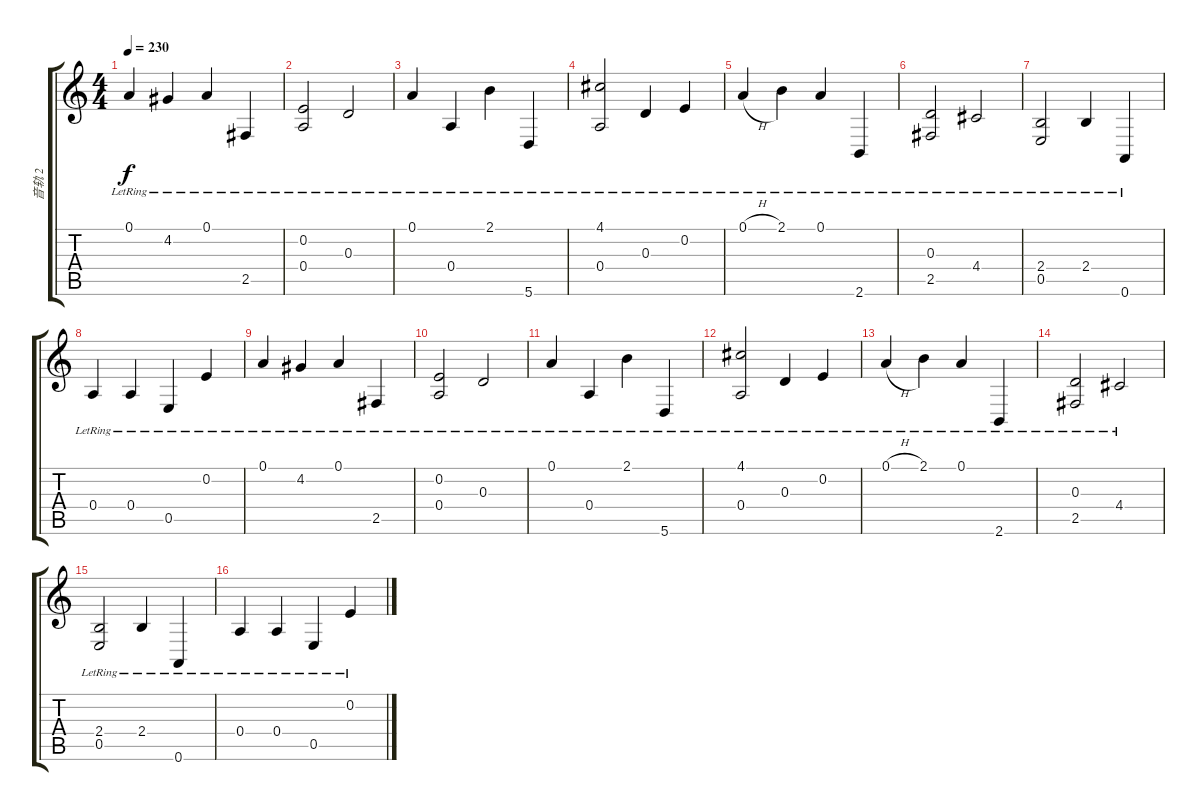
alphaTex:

\track ("音轨 2" "音轨 2") {instrument stringensemble1}
\staff {score tabs}
\tuning (A4 E4 D4 A3 E3 A2) {hide}
\ts (4 4)
\tempo 230
\clef g2
\ks c
0.1{lr}.4{dy f} 4.2{lr}.4 0.1{lr}.4 2.5{lr}.4 |
(0.2{lr} 0.4{lr}).2 0.3{lr}.2 |
0.1{lr}.4 0.4{lr}.4 2.1{lr}.4 5.6{lr}.4 |
(4.1{lr} 0.4{lr}).2 0.3{lr}.4 0.2{lr}.4 |
0.1{h lr}.4 2.1{lr}.4 0.1{lr}.4 2.6{lr}.4 |
(0.3{lr} 2.5{lr}).2 4.4{lr}.2 |
(2.4{lr} 0.5{lr}).2 2.4{lr}.4 0.6{lr}.4 |
0.4{lr}.4 0.4{lr}.4 0.5{lr}.4 0.2{lr}.4 |
0.1{lr}.4 4.2{lr}.4 0.1{lr}.4 2.5{lr}.4 |
(0.2{lr} 0.4{lr}).2 0.3{lr}.2 |
0.1{lr}.4 0.4{lr}.4 2.1{lr}.4 5.6{lr}.4 |
(4.1{lr} 0.4{lr}).2 0.3{lr}.4 0.2{lr}.4 |
0.1{h lr}.4 2.1{lr}.4 0.1{lr}.4 2.6{lr}.4 |
(0.3{lr} 2.5{lr}).2 4.4{lr}.2 |
(2.4{lr} 0.5{lr}).2 2.4{lr}.4 0.6{lr}.4 |
0.4{lr}.4 0.4{lr}.4 0.5{lr}.4 0.2{lr}.4
